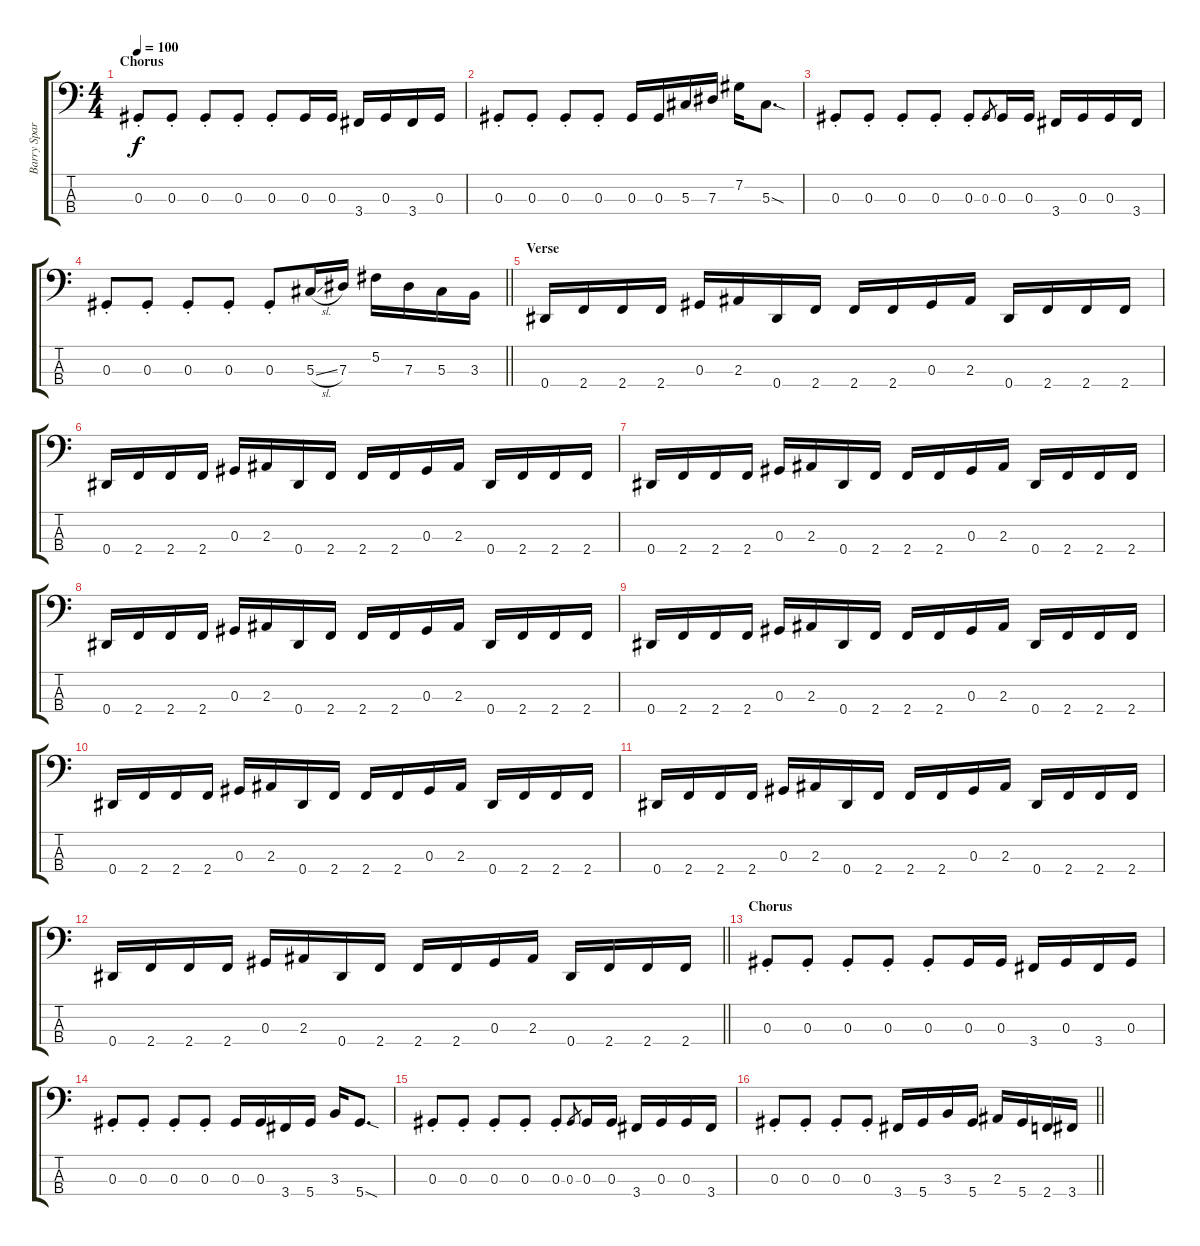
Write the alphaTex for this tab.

\track ("Barry Sparks" "Barry Spar") {instrument electricbassfinger}
\staff {score tabs}
\tuning (Gb2 Db2 Ab1 Eb1) {hide}
\ts (4 4)
\section ("" "Chorus")
\tempo 100
\clef f4
\ks c
0.3{st}.8{dy f} 0.3{st}.8 0.3{st}.8 0.3{st}.8 0.3{st}.8 0.3.16 0.3.16 3.4.16 0.3.16 3.4.16 0.3.16 |
0.3{st}.8 0.3{st}.8 0.3{st}.8 0.3{st}.8 0.3.16 0.3.16 5.3.16 7.3.16 7.2.16 5.3{sod}.8{d} |
0.3{st}.8 0.3{st}.8 0.3{st}.8 0.3{st}.8 0.3{st}.8 0.3.8{gr} 0.3.16 0.3.16 3.4.16 0.3.16 0.3.16 3.4.16 |
\barLineRight lightlight
0.3{st}.8 0.3{st}.8 0.3{st}.8 0.3{st}.8 0.3{st}.8 5.3{sl}.16 7.3.16 5.2.16 7.3.16 5.3.16 3.3.16 |
\section ("" "Verse")
0.4.16 2.4.16 2.4.16 2.4.16 0.3.16 2.3.16 0.4.16 2.4.16 2.4.16 2.4.16 0.3.16 2.3.16 0.4.16 2.4.16 2.4.16 2.4.16 |
0.4.16 2.4.16 2.4.16 2.4.16 0.3.16 2.3.16 0.4.16 2.4.16 2.4.16 2.4.16 0.3.16 2.3.16 0.4.16 2.4.16 2.4.16 2.4.16 |
0.4.16 2.4.16 2.4.16 2.4.16 0.3.16 2.3.16 0.4.16 2.4.16 2.4.16 2.4.16 0.3.16 2.3.16 0.4.16 2.4.16 2.4.16 2.4.16 |
0.4.16 2.4.16 2.4.16 2.4.16 0.3.16 2.3.16 0.4.16 2.4.16 2.4.16 2.4.16 0.3.16 2.3.16 0.4.16 2.4.16 2.4.16 2.4.16 |
0.4.16 2.4.16 2.4.16 2.4.16 0.3.16 2.3.16 0.4.16 2.4.16 2.4.16 2.4.16 0.3.16 2.3.16 0.4.16 2.4.16 2.4.16 2.4.16 |
0.4.16 2.4.16 2.4.16 2.4.16 0.3.16 2.3.16 0.4.16 2.4.16 2.4.16 2.4.16 0.3.16 2.3.16 0.4.16 2.4.16 2.4.16 2.4.16 |
0.4.16 2.4.16 2.4.16 2.4.16 0.3.16 2.3.16 0.4.16 2.4.16 2.4.16 2.4.16 0.3.16 2.3.16 0.4.16 2.4.16 2.4.16 2.4.16 |
\barLineRight lightlight
0.4.16 2.4.16 2.4.16 2.4.16 0.3.16 2.3.16 0.4.16 2.4.16 2.4.16 2.4.16 0.3.16 2.3.16 0.4.16 2.4.16 2.4.16 2.4.16 |
\section ("" "Chorus")
0.3{st}.8 0.3{st}.8 0.3{st}.8 0.3{st}.8 0.3{st}.8 0.3.16 0.3.16 3.4.16 0.3.16 3.4.16 0.3.16 |
0.3{st}.8 0.3{st}.8 0.3{st}.8 0.3{st}.8 0.3.16 0.3.16 3.4.16 5.4.16 3.3.16 5.4{sod}.8{d} |
0.3{st}.8 0.3{st}.8 0.3{st}.8 0.3{st}.8 0.3{st}.8 0.3.8{gr} 0.3.16 0.3.16 3.4.16 0.3.16 0.3.16 3.4.16 |
\barLineRight lightlight
0.3{st}.8 0.3{st}.8 0.3{st}.8 0.3{st}.8 3.4.16 5.4.16 3.3.16 5.4.16 2.3.16 5.4.16 2.4.16 3.4.16
